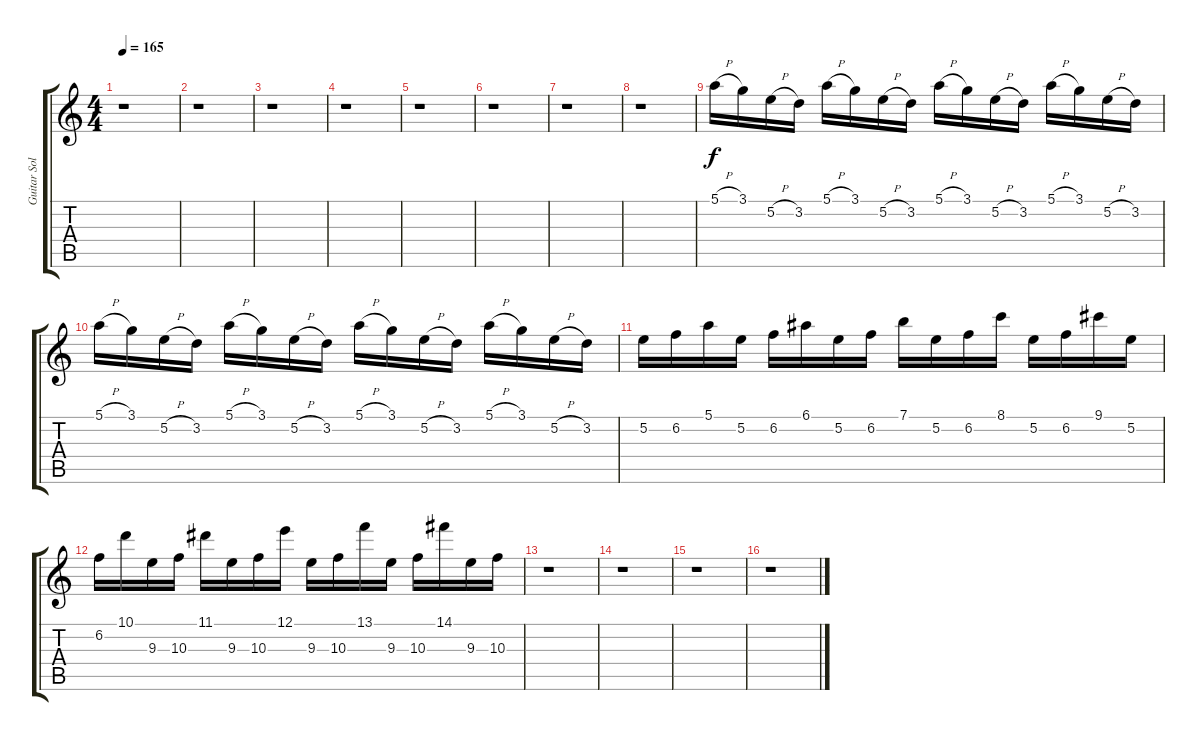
\track ("Guitar Solo" "Guitar Sol") {instrument overdrivenguitar}
\staff {score tabs}
\tuning (E4 B3 G3 D3 A2 E2) {hide}
\ts (4 4)
\tempo 165
\clef g2
\ks c
r.1{dy f} |
r.1 |
r.1 |
r.1 |
r.1 |
r.1 |
r.1 |
r.1 |
5.1{h}.16 3.1.16 5.2{h}.16 3.2.16 5.1{h}.16 3.1.16 5.2{h}.16 3.2.16 5.1{h}.16 3.1.16 5.2{h}.16 3.2.16 5.1{h}.16 3.1.16 5.2{h}.16 3.2.16 |
5.1{h}.16 3.1.16 5.2{h}.16 3.2.16 5.1{h}.16 3.1.16 5.2{h}.16 3.2.16 5.1{h}.16 3.1.16 5.2{h}.16 3.2.16 5.1{h}.16 3.1.16 5.2{h}.16 3.2.16 |
5.2.16 6.2.16 5.1.16 5.2.16 6.2.16 6.1.16 5.2.16 6.2.16 7.1.16 5.2.16 6.2.16 8.1.16 5.2.16 6.2.16 9.1.16 5.2.16 |
6.2.16 10.1.16 9.3.16 10.3.16 11.1.16 9.3.16 10.3.16 12.1.16 9.3.16 10.3.16 13.1.16 9.3.16 10.3.16 14.1.16 9.3.16 10.3.16 |
r.1 |
r.1 |
r.1 |
r.1
